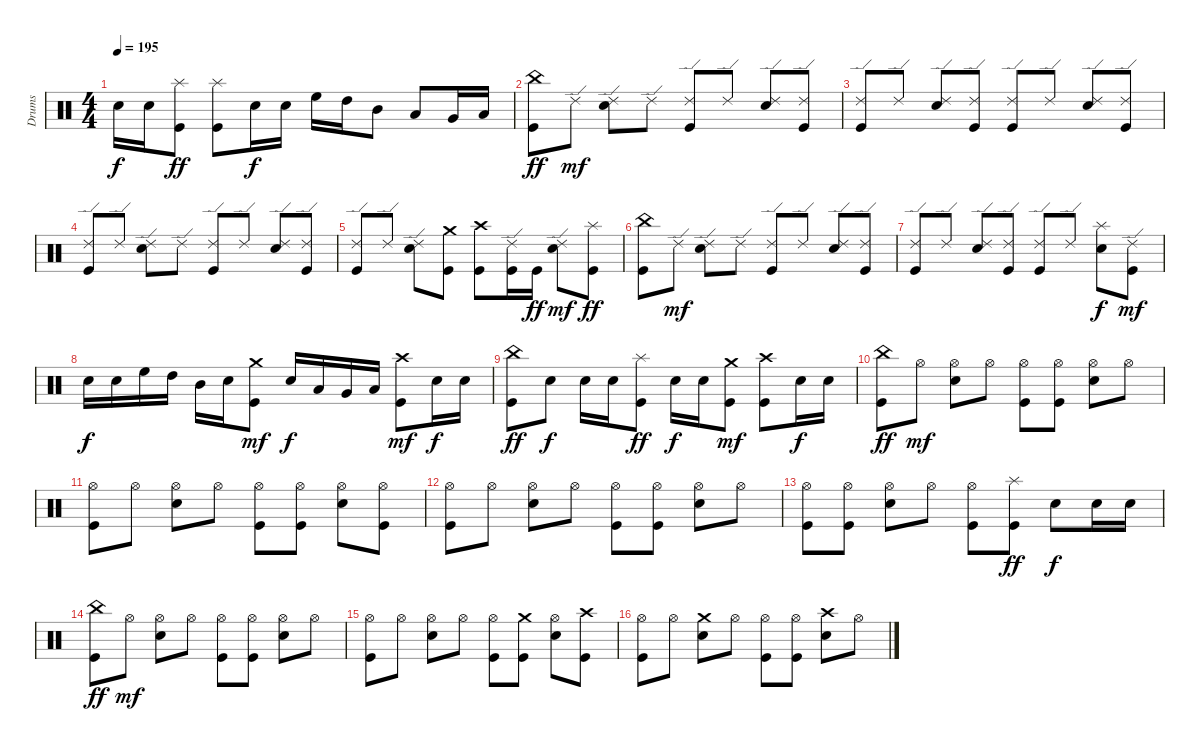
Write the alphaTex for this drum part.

\track ("Drums" "Drums") {instrument percussion}
\staff {score}
\articulation defaults
\ts (4 4)
\tempo 195
\clef neutral
\ks c "Snare (hit) 2".16{dy f} "Snare (hit) 2".16
("Kick (hit)" "Splash (hit)").8{dy ff} ("Kick (hit)" "Splash (hit)").8 "Snare (hit) 2".16{dy f} "Snare (hit) 2".16 "High Floor Tom (hit)".16 "High Tom (hit)".16 "Mid Tom (hit)".8 "Low Tom (hit)".8 "Very Low Tom (hit)".16 "Low Floor Tom (hit)".16 |
("Kick (hit)" "China (hit)").8{dy ff} "Ride (edge) 2".8{dy mf} ("Snare (hit) 2" "Ride (edge) 2").8 "Ride (edge) 2".8 ("Kick (hit)" "Ride (edge) 2").8 "Ride (edge) 2".8 ("Snare (hit) 2" "Ride (edge) 2").8 ("Kick (hit)" "Ride (edge) 2").8 |
("Kick (hit)" "Ride (edge) 2").8 "Ride (edge) 2".8 ("Snare (hit) 2" "Ride (edge) 2").8 ("Kick (hit)" "Ride (edge) 2").8 ("Kick (hit)" "Ride (edge) 2").8 "Ride (edge) 2".8 ("Snare (hit) 2" "Ride (edge) 2").8 ("Kick (hit)" "Ride (edge) 2").8 |
("Kick (hit)" "Ride (edge) 2").8 "Ride (edge) 2".8 ("Snare (hit) 2" "Ride (edge) 2").8 "Ride (edge) 2".8 ("Kick (hit)" "Ride (edge) 2").8 "Ride (edge) 2".8 ("Snare (hit) 2" "Ride (edge) 2").8 ("Kick (hit)" "Ride (edge) 2").8 |
("Kick (hit)" "Ride (edge) 2").8 "Ride (edge) 2".8 ("Snare (hit) 2" "Ride (edge) 2").8 ("Kick (hit)" "Crash medium (hit)").8 ("Kick (hit)" "Crash high (hit)").8 ("Kick (hit)" "Ride (edge) 2").16 "Kick (hit)".16{dy ff} ("Snare (hit) 2" "Ride (edge) 2").8{dy mf} ("Kick (hit)" "Splash (hit)").8{dy ff} |
("Kick (hit)" "China (hit)").8 "Ride (edge) 2".8{dy mf} ("Snare (hit) 2" "Ride (edge) 2").8 "Ride (edge) 2".8 ("Kick (hit)" "Ride (edge) 2").8 "Ride (edge) 2".8 ("Snare (hit) 2" "Ride (edge) 2").8 ("Kick (hit)" "Ride (edge) 2").8 |
("Kick (hit)" "Ride (edge) 2").8 "Ride (edge) 2".8 ("Snare (hit) 2" "Ride (edge) 2").8 ("Kick (hit)" "Ride (edge) 2").8 ("Kick (hit)" "Ride (edge) 2").8 "Ride (edge) 2".8 ("Snare (hit) 2" "Splash (hit)").8{dy f} ("Kick (hit)" "Ride (edge) 2").8{dy mf} |
"Snare (hit) 2".16{dy f} "Snare (hit) 2".16 "High Floor Tom (hit)".16 "High Tom (hit)".16 "Mid Tom (hit)".16 "Snare (hit) 2".16 ("Kick (hit)" "Crash medium (hit)").8{dy mf} "Snare (hit) 2".16{dy f} "Low Tom (hit)".16 "Very Low Tom (hit)".16 "Low Floor Tom (hit)".16 ("Kick (hit)" "Crash high (hit)").8{dy mf} "Snare (hit) 2".16{dy f} "Snare (hit) 2".16 |
("Kick (hit)" "China (hit)").8{dy ff} "Snare (hit) 2".8{dy f} "Snare (hit) 2".16 "Snare (hit) 2".16 ("Kick (hit)" "Splash (hit)").8{dy ff} "Snare (hit) 2".16{dy f} "Snare (hit) 2".16 ("Kick (hit)" "Crash medium (hit)").8{dy mf} ("Kick (hit)" "Crash high (hit)").8 "Snare (hit) 2".16{dy f} "Snare (hit) 2".16 |
("Kick (hit)" "China (hit)").8{dy ff} "Hi-Hat (open)".8{dy mf} ("Snare (hit) 2" "Hi-Hat (open)").8 "Hi-Hat (open)".8 ("Kick (hit)" "Hi-Hat (open)").8 ("Kick (hit)" "Hi-Hat (open)").8 ("Snare (hit) 2" "Hi-Hat (open)").8 "Hi-Hat (open)".8 |
("Kick (hit)" "Hi-Hat (open)").8 "Hi-Hat (open)".8 ("Snare (hit) 2" "Hi-Hat (open)").8 "Hi-Hat (open)".8 ("Kick (hit)" "Hi-Hat (open)").8 ("Kick (hit)" "Hi-Hat (open)").8 ("Snare (hit) 2" "Hi-Hat (open)").8 ("Kick (hit)" "Hi-Hat (open)").8 |
("Kick (hit)" "Hi-Hat (open)").8 "Hi-Hat (open)".8 ("Snare (hit) 2" "Hi-Hat (open)").8 "Hi-Hat (open)".8 ("Kick (hit)" "Hi-Hat (open)").8 ("Kick (hit)" "Hi-Hat (open)").8 ("Snare (hit) 2" "Hi-Hat (open)").8 "Hi-Hat (open)".8 |
("Kick (hit)" "Hi-Hat (open)").8 ("Kick (hit)" "Hi-Hat (open)").8 ("Snare (hit) 2" "Hi-Hat (open)").8 "Hi-Hat (open)".8 ("Kick (hit)" "Hi-Hat (open)").8 ("Kick (hit)" "Splash (hit)").8{dy ff} "Snare (hit) 2".8{dy f} "Snare (hit) 2".16 "Snare (hit) 2".16 |
("Kick (hit)" "China (hit)").8{dy ff} "Hi-Hat (open)".8{dy mf} ("Snare (hit) 2" "Hi-Hat (open)").8 "Hi-Hat (open)".8 ("Kick (hit)" "Hi-Hat (open)").8 ("Kick (hit)" "Hi-Hat (open)").8 ("Snare (hit) 2" "Hi-Hat (open)").8 "Hi-Hat (open)".8 |
("Kick (hit)" "Hi-Hat (open)").8 "Hi-Hat (open)".8 ("Snare (hit) 2" "Hi-Hat (open)").8 "Hi-Hat (open)".8 ("Kick (hit)" "Hi-Hat (open)").8 ("Kick (hit)" "Crash medium (hit)").8 ("Snare (hit) 2" "Hi-Hat (open)").8 ("Kick (hit)" "Crash high (hit)").8 |
("Kick (hit)" "Hi-Hat (open)").8 "Hi-Hat (open)".8 ("Snare (hit) 2" "Crash medium (hit)").8 "Hi-Hat (open)".8 ("Kick (hit)" "Hi-Hat (open)").8 ("Kick (hit)" "Hi-Hat (open)").8 ("Snare (hit) 2" "Crash high (hit)").8 "Hi-Hat (open)".8
